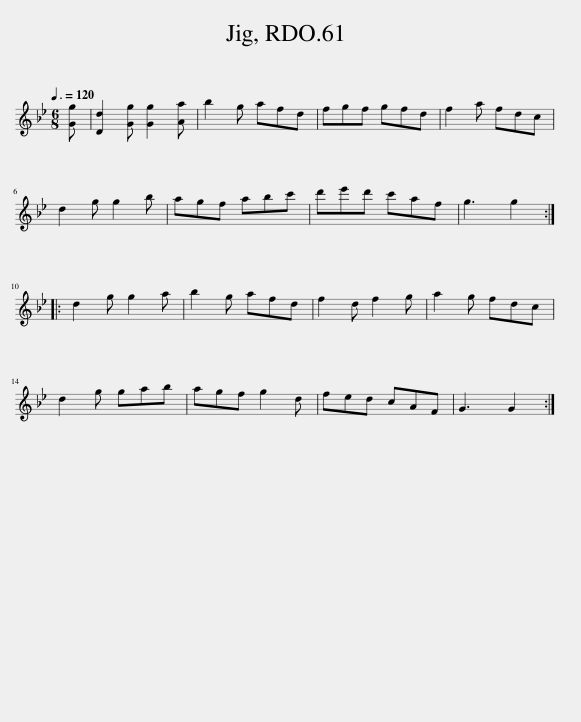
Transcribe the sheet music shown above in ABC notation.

X:1
L:1/8
Q:3/8=120
M:6/8
I:linebreak $
K:Bb
V:1 treble
V:1
 [Gg] | [Dd]2 [Gg] [Gg]2 [Aa] | b2 g afd | fgf gfd | f2 a fdc |$ %5
 d2 g g2 b | agf abc' | d'e'd' c'af | g3 g2 ::$ d2 g g2 a | %10
 b2 g afd | f2 d f2 g | a2 g fdc |$ d2 g gab | agf g2 d | %15
 fed cAF | G3 G2 :| %17
